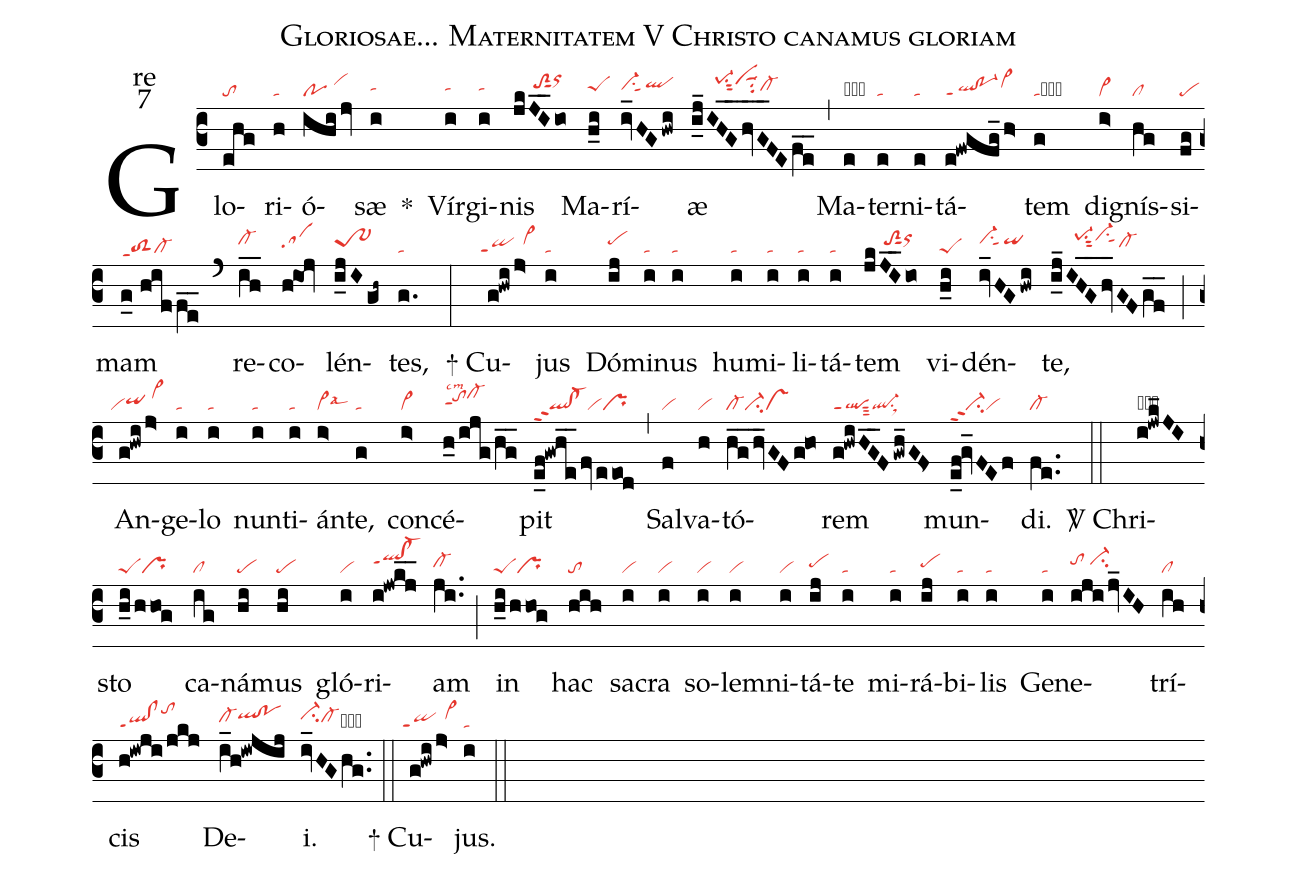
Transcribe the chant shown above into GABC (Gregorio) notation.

name:Gloriosae... Maternitatem V Christo canamus gloriam;
office-part:re;
mode:7;
nabc-lines:1;
%%
(c3) Glo(ehg|to)ri(h|ta)ó(ihi/jv|po/vihj)sæ(i|tahh) <sp>*</sp>() Vír(i|tahh)gi(i|tahh)nis(jkJI__io|/////toS2hisut1orhk) Ma(h_i|peShh)rí(iv_HG/hwi|vi-hhsu1sut1qlhi)æ(i_j_IHG__hvG__FEfe__|//////pe-1hjsu1sut2vihjsuu1su2cl-hh) (,) Ma(e|obta)ter(e|ta)ni(e|ta)tá(e!fwgfg_/h>|ql!po-1ppt1vi>hi)tem(g|tacb) dig(i>|vi>)nís(hg|cl)si(fg|pe)mam(g_0//hif/fe__|toS2ppt1cl-) (`) re(ih__|cl-hi)co(h@ioj|sahh)lén(i_jIgh~|tr-~1hh)tes,(g.|ta) (:)

<sp>+</sp> Cu(g!hwi/j>|``qippt1/vi>hi)jus(i|ta) Dó(ij|pehi)mi(i|ta)nus(i|ta) hu(i|ta)mi(i|ta)li(i|ta)tá(i|ta)tem(jkJI__io|/////toS2hisut1orhj) vi(h_i|peS)dén(iv_HG/hwi|vi-hisu1sut1qihi)te,(i_j_IHG__hv_GFgf__|//////pe-1hjsu1sut2vi-hjsu1sut1cl-hh) (;) An(g!hwi/j>|``viqihh/vi>hj)ge(i|ta)lo(i|ta) nun(i|ta)ti(i|ta)án(i>|vi>lsal6)te,(g|ta) con(i>|vi>)cé(h_0/ijg/hg__|tohippt1lscm2cl-hj)pit(e_f!gwhe__/fv/eeod|ql!cl-ppt2vipr) (,) Sal(f|vi)va(h|vi)tó(hg__/hv_GFg@ho|cl-ci-vs)rem(g!hwiHG__F/gwh_GF<|qlppt1sut3ql-su1sux1) mun(e_f!gv_FEf|ci-ppt2vi)di.(fe..|cl-) (::)

<sp>V/</sp> Chri(i!jwk_JI|obql-hlppt1su2)sto(h_i/hhog|peSpr) ca(ig|cl)ná(hi|pe)mus(hi|pe) gló(i|vi)ri(i!jwkj__|qlhi!cl-hippt1)am(ji..|cl-hh) (;) in(h_i/hhog|peSpr) hac(hih|to) sa(i|vi)cra(i|vi) so(i|vi)lem(i|vi)ni(i|vi)tá(ij|pehh)te(i|ta) mi(i|ta)rá(ij|pehh)bi(i|ta)lis(i|ta) Ge(i|ta)ne(iji/jv_IH|tohi/ci-hi)trí(ih|cl)cis(h!iwji/jkj|ql!clppt1tohk) De(i_h!iwjij|cl-hhqlhi!pohi)i.(iv_HGhg..|ci-hicl-hhcb) (::)

<sp>+</sp> Cu(g!hwi/j>|``qippt1/vi>hi)jus.(i|ta)  (::)
